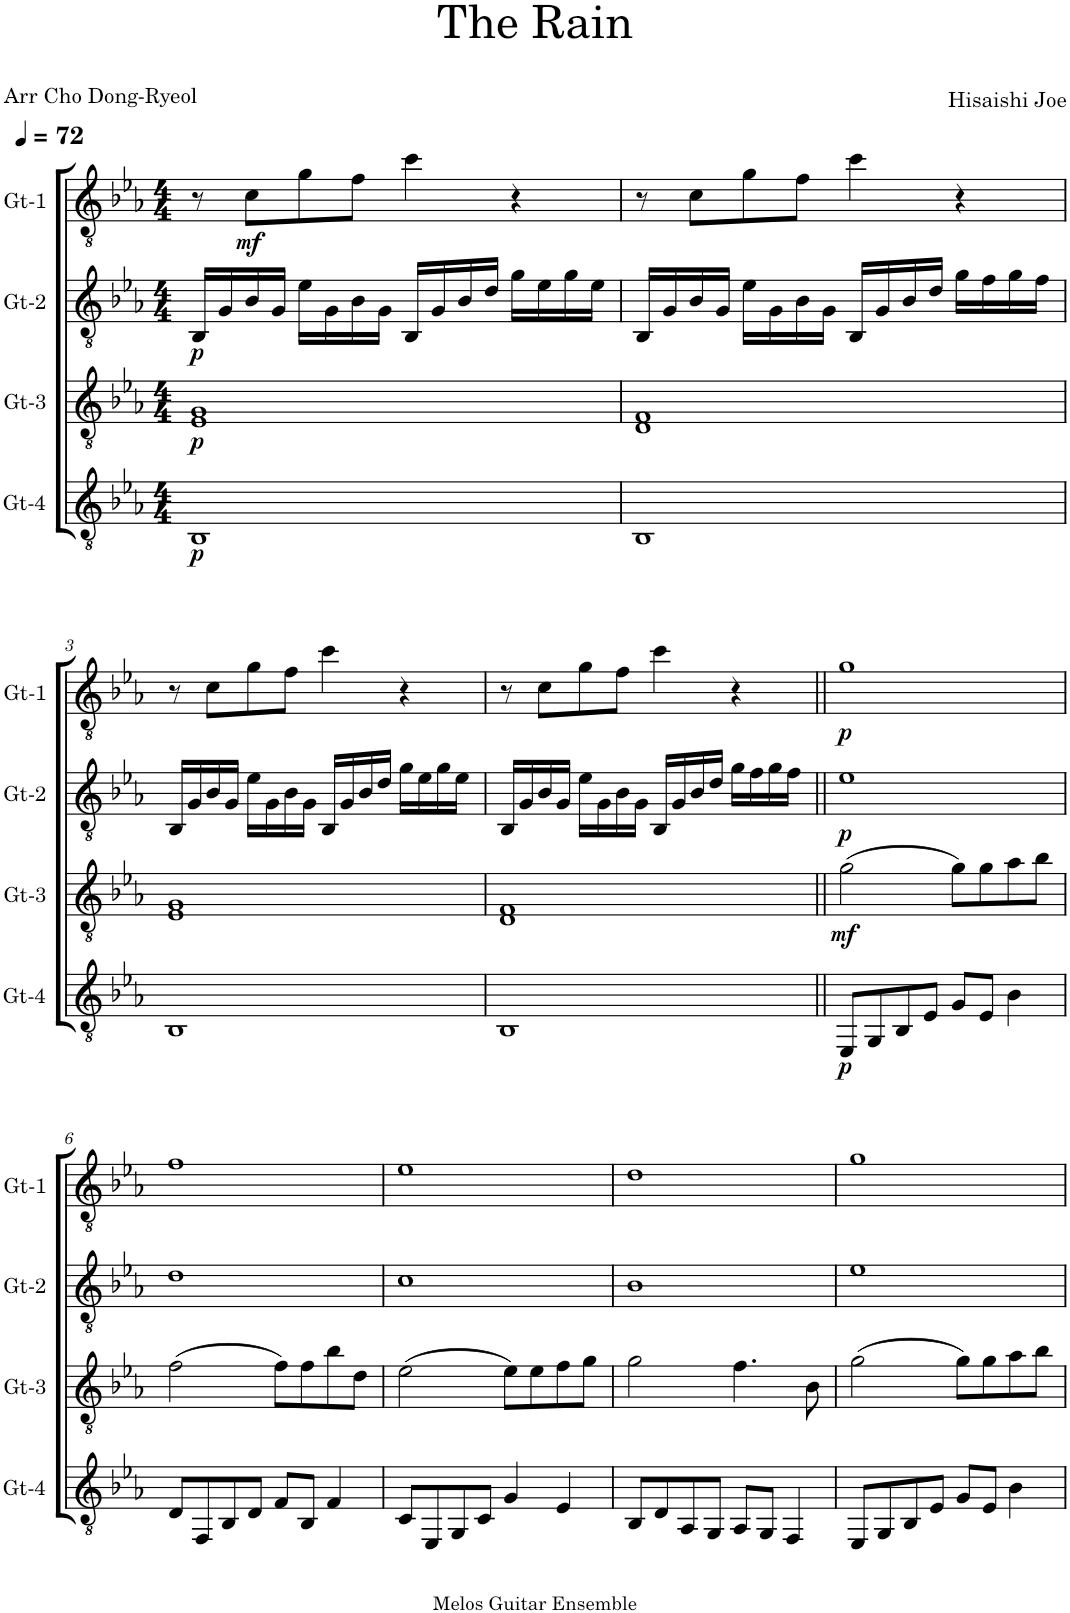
**kern	**dynam	**kern	**dynam	**kern	**dynam	**kern	**dynam
*part4	*part4	*part3	*part3	*part2	*part2	*part1	*part1
*staff4	*staff4	*staff3	*staff3	*staff2	*staff2	*staff1	*staff1
*I"Gt-4	*	*I"Gt-3	*	*I"Gt-2	*	*I"Gt-1	*
*I'Gt-4	*	*I'Gt-3	*	*I'Gt-2	*	*I'Gt-1	*
*clefGv2	*	*clefGv2	*	*clefGv2	*	*clefGv2	*
*k[b-e-a-]	*	*k[b-e-a-]	*	*k[b-e-a-]	*	*k[b-e-a-]	*
*M4/4	*	*M4/4	*	*M4/4	*	*M4/4	*
*MM72	*	*MM72	*	*MM72	*	*MM72	*
=1	=1	=1	=1	=1	=1	=1	=1
!	!LO:DY:b	!	!LO:DY:b	!	!LO:DY:b	!	!
1BB-	p	1E- 1G	p	16BB-/LL	p	8r	.
.	.	.	.	16G/	.	.	.
!	!	!	!	!	!	!	!LO:DY:b
.	.	.	.	16B-/	.	8c\L	mf
.	.	.	.	16G/JJ	.	.	.
.	.	.	.	16e-\LL	.	8g\	.
.	.	.	.	16G\	.	.	.
.	.	.	.	16B-\	.	8f\J	.
.	.	.	.	16G\JJ	.	.	.
.	.	.	.	16BB-/LL	.	4cc\	.
.	.	.	.	16G/	.	.	.
.	.	.	.	16B-/	.	.	.
.	.	.	.	16d/JJ	.	.	.
.	.	.	.	16g\LL	.	4r	.
.	.	.	.	16e-\	.	.	.
.	.	.	.	16g\	.	.	.
.	.	.	.	16e-\JJ	.	.	.
=2	=2	=2	=2	=2	=2	=2	=2
1BB-	.	1D 1F	.	16BB-/LL	.	8r	.
.	.	.	.	16G/	.	.	.
.	.	.	.	16B-/	.	8c\L	.
.	.	.	.	16G/JJ	.	.	.
.	.	.	.	16e-\LL	.	8g\	.
.	.	.	.	16G\	.	.	.
.	.	.	.	16B-\	.	8f\J	.
.	.	.	.	16G\JJ	.	.	.
.	.	.	.	16BB-/LL	.	4cc\	.
.	.	.	.	16G/	.	.	.
.	.	.	.	16B-/	.	.	.
.	.	.	.	16d/JJ	.	.	.
.	.	.	.	16g\LL	.	4r	.
.	.	.	.	16f\	.	.	.
.	.	.	.	16g\	.	.	.
.	.	.	.	16f\JJ	.	.	.
!!LO:LB:g=z
=3	=3	=3	=3	=3	=3	=3	=3
1BB-	.	1E- 1G	.	16BB-/LL	.	8r	.
.	.	.	.	16G/	.	.	.
.	.	.	.	16B-/	.	8c\L	.
.	.	.	.	16G/JJ	.	.	.
.	.	.	.	16e-\LL	.	8g\	.
.	.	.	.	16G\	.	.	.
.	.	.	.	16B-\	.	8f\J	.
.	.	.	.	16G\JJ	.	.	.
.	.	.	.	16BB-/LL	.	4cc\	.
.	.	.	.	16G/	.	.	.
.	.	.	.	16B-/	.	.	.
.	.	.	.	16d/JJ	.	.	.
.	.	.	.	16g\LL	.	4r	.
.	.	.	.	16e-\	.	.	.
.	.	.	.	16g\	.	.	.
.	.	.	.	16e-\JJ	.	.	.
=4	=4	=4	=4	=4	=4	=4	=4
1BB-	.	1D 1F	.	16BB-/LL	.	8r	.
.	.	.	.	16G/	.	.	.
.	.	.	.	16B-/	.	8c\L	.
.	.	.	.	16G/JJ	.	.	.
.	.	.	.	16e-\LL	.	8g\	.
.	.	.	.	16G\	.	.	.
.	.	.	.	16B-\	.	8f\J	.
.	.	.	.	16G\JJ	.	.	.
.	.	.	.	16BB-/LL	.	4cc\	.
.	.	.	.	16G/	.	.	.
.	.	.	.	16B-/	.	.	.
.	.	.	.	16d/JJ	.	.	.
.	.	.	.	16g\LL	.	4r	.
.	.	.	.	16f\	.	.	.
.	.	.	.	16g\	.	.	.
.	.	.	.	16f\JJ	.	.	.
=5||	=5||	=5||	=5||	=5||	=5||	=5||	=5||
!	!LO:DY:b	!	!LO:DY:b	!	!LO:DY:b	!	!LO:DY:b
8EE-/L	p	(2g\	mf	1e-	p	1g	p
8GG/	.	.	.	.	.	.	.
8BB-/	.	.	.	.	.	.	.
8E-/J	.	.	.	.	.	.	.
8G/L	.	8g\L)	.	.	.	.	.
8E-/J	.	8g\	.	.	.	.	.
4B-\	.	8a-\	.	.	.	.	.
.	.	8b-\J	.	.	.	.	.
!!LO:LB:g=z
=6	=6	=6	=6	=6	=6	=6	=6
8D/L	.	(2f\	.	1d	.	1f	.
8FF/	.	.	.	.	.	.	.
8BB-/	.	.	.	.	.	.	.
8D/J	.	.	.	.	.	.	.
8F/L	.	8f\L)	.	.	.	.	.
8BB-/J	.	8f\	.	.	.	.	.
4F/	.	8b-\	.	.	.	.	.
.	.	8d\J	.	.	.	.	.
=7	=7	=7	=7	=7	=7	=7	=7
8C/L	.	(2e-\	.	1c	.	1e-	.
8EE-/	.	.	.	.	.	.	.
8GG/	.	.	.	.	.	.	.
8C/J	.	.	.	.	.	.	.
4G/	.	8e-\L)	.	.	.	.	.
.	.	8e-\	.	.	.	.	.
4E-/	.	8f\	.	.	.	.	.
.	.	8g\J	.	.	.	.	.
=8	=8	=8	=8	=8	=8	=8	=8
8BB-/L	.	2g\	.	1B-	.	1d	.
8D/	.	.	.	.	.	.	.
8AA-/	.	.	.	.	.	.	.
8GG/J	.	.	.	.	.	.	.
8AA-/L	.	4.f\	.	.	.	.	.
8GG/J	.	.	.	.	.	.	.
4FF/	.	.	.	.	.	.	.
.	.	8B-\	.	.	.	.	.
=9	=9	=9	=9	=9	=9	=9	=9
8EE-/L	.	(2g\	.	1e-	.	1g	.
8GG/	.	.	.	.	.	.	.
8BB-/	.	.	.	.	.	.	.
8E-/J	.	.	.	.	.	.	.
8G/L	.	8g\L)	.	.	.	.	.
8E-/J	.	8g\	.	.	.	.	.
4B-\	.	8a-\	.	.	.	.	.
.	.	8b-\J	.	.	.	.	.
=	=	=	=	=	=	=	=
*-	*-	*-	*-	*-	*-	*-	*-
